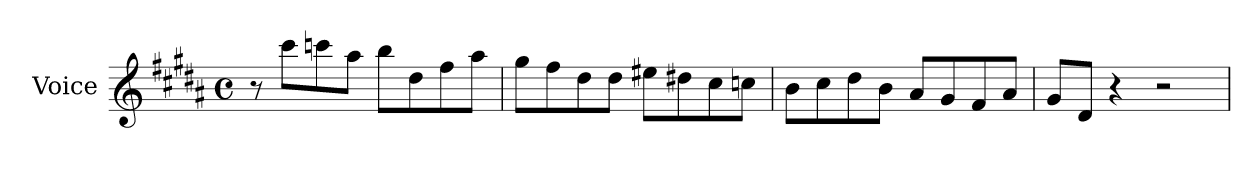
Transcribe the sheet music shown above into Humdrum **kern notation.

**kern
*part1
*staff1
*I"Voice
*I'Voice
*clefG2
*k[f#c#g#d#a#]
*M4/4
*met(c)
=1
8r
8ccc#\L
8cccn\
8aa#\J
8bb\L
8dd#\
8ff#\
8aa#\J
=2
8gg#\L
8ff#\
8dd#\
8dd#\J
8ee#X\L
8dd#X\
8cc#\
8ccn\J
=3
8b\L
8cc#\
8dd#\
8b\J
8a#/L
8g#/
8f#/
8a#/J
=4
8g#/L
8d#/J
4r
2rcc
=
*-
